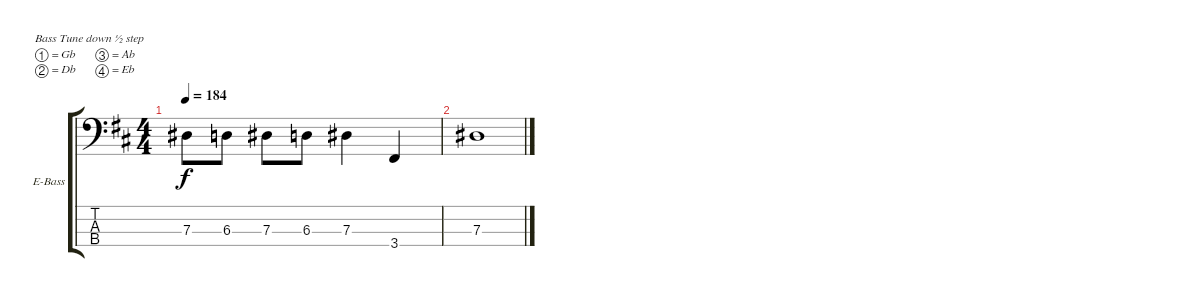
\defaultSystemsLayout 4
\bracketExtendMode groupsimilarinstruments
\firstSystemTrackNameOrientation horizontal
\otherSystemsTrackNameOrientation horizontal
\track ("Bass" "E-Bass") {instrument electricbassfinger}
\staff {score tabs}
\tuning (Gb2 Db2 Ab1 Eb1)
\ts (4 4)
\tempo 184
\clef f4
\ks d
7.3{t}.8{dy f} 6.3.8 7.3.8 6.3.8 7.3.4 3.4.4 |
7.3.1
